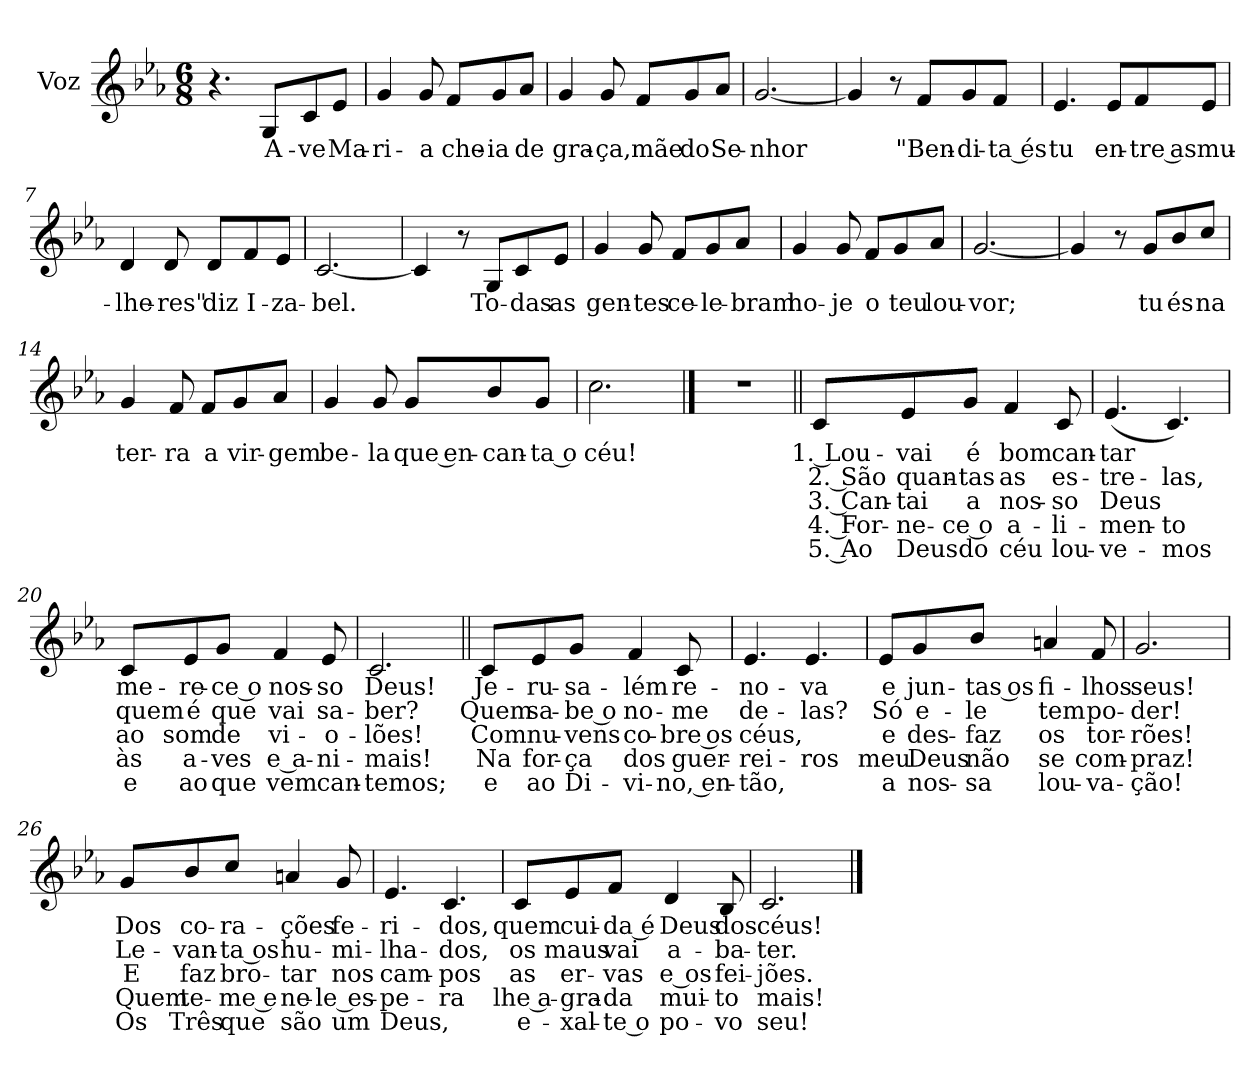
**kern	**text	**text	**text	**text	**text
*part1	*part1	*part1	*part1	*part1	*part1
*staff1	*staff1	*staff1	*staff1	*staff1	*staff1
*I"Voz	*	*	*	*	*
*I'Vo.	*	*	*	*	*
*clefG2	*	*	*	*	*
*k[b-e-a-]	*	*	*	*	*
*M6/8	*	*	*	*	*
*MM90	*	*	*	*	*
=1	=1	=1	=1	=1	=1
4.r	.	.	.	.	.
!	!LO:LY:b	!	!	!	!
8G/L	A-	.	.	.	.
!	!LO:LY:b	!	!	!	!
8c/	-ve	.	.	.	.
!	!LO:LY:b	!	!	!	!
8e-/J	Ma-	.	.	.	.
=2	=2	=2	=2	=2	=2
!	!LO:LY:b	!	!	!	!
4g/	-ri-	.	.	.	.
!	!LO:LY:b	!	!	!	!
8g/	-a	.	.	.	.
!	!LO:LY:b	!	!	!	!
8f/L	che-	.	.	.	.
!	!LO:LY:b	!	!	!	!
8g/	-ia	.	.	.	.
!	!LO:LY:b	!	!	!	!
8a-/J	de	.	.	.	.
=3	=3	=3	=3	=3	=3
!	!LO:LY:b	!	!	!	!
4g/	gra-	.	.	.	.
!	!LO:LY:b	!	!	!	!
8g/	-ça,	.	.	.	.
!	!LO:LY:b	!	!	!	!
8f/L	mãe	.	.	.	.
!	!LO:LY:b	!	!	!	!
8g/	do	.	.	.	.
!	!LO:LY:b	!	!	!	!
8a-/J	Se-	.	.	.	.
=4	=4	=4	=4	=4	=4
!	!LO:LY:b	!	!	!	!
[2.g/	-nhor	.	.	.	.
=5	=5	=5	=5	=5	=5
4g/]	.	.	.	.	.
8r	.	.	.	.	.
!	!LO:LY:b	!	!	!	!
8f/L	"Ben-	.	.	.	.
!	!LO:LY:b	!	!	!	!
8g/	-di-	.	.	.	.
!	!LO:LY:b	!	!	!	!
8f/J	-ta és	.	.	.	.
!!LO:LB:g=z
=6	=6	=6	=6	=6	=6
!	!LO:LY:b	!	!	!	!
4.e-/	tu	.	.	.	.
!	!LO:LY:b	!	!	!	!
8e-/L	en-	.	.	.	.
!	!LO:LY:b	!	!	!	!
8f/	-tre as	.	.	.	.
!	!LO:LY:b	!	!	!	!
8e-/J	mu-	.	.	.	.
=7	=7	=7	=7	=7	=7
!	!LO:LY:b	!	!	!	!
4d/	-lhe-	.	.	.	.
!	!LO:LY:b	!	!	!	!
8d/	-res"	.	.	.	.
!	!LO:LY:b	!	!	!	!
8d/L	diz	.	.	.	.
!	!LO:LY:b	!	!	!	!
8f/	I-	.	.	.	.
!	!LO:LY:b	!	!	!	!
8e-/J	-za-	.	.	.	.
=8	=8	=8	=8	=8	=8
!	!LO:LY:b	!	!	!	!
[2.c/	-bel.	.	.	.	.
=9	=9	=9	=9	=9	=9
4c/]	.	.	.	.	.
8r	.	.	.	.	.
!	!LO:LY:b	!	!	!	!
8G/L	To-	.	.	.	.
!	!LO:LY:b	!	!	!	!
8c/	-das	.	.	.	.
!	!LO:LY:b	!	!	!	!
8e-/J	as	.	.	.	.
=10	=10	=10	=10	=10	=10
!	!LO:LY:b	!	!	!	!
4g/	gen-	.	.	.	.
!	!LO:LY:b	!	!	!	!
8g/	-tes	.	.	.	.
!	!LO:LY:b	!	!	!	!
8f/L	ce-	.	.	.	.
!	!LO:LY:b	!	!	!	!
8g/	-le-	.	.	.	.
!	!LO:LY:b	!	!	!	!
8a-/J	-bram	.	.	.	.
!!LO:LB:g=z
=11	=11	=11	=11	=11	=11
!	!LO:LY:b	!	!	!	!
4g/	ho-	.	.	.	.
!	!LO:LY:b	!	!	!	!
8g/	-je	.	.	.	.
!	!LO:LY:b	!	!	!	!
8f/L	o	.	.	.	.
!	!LO:LY:b	!	!	!	!
8g/	teu	.	.	.	.
!	!LO:LY:b	!	!	!	!
8a-/J	lou-	.	.	.	.
=12	=12	=12	=12	=12	=12
!	!LO:LY:b	!	!	!	!
[2.g/	vor;	.	.	.	.
=13	=13	=13	=13	=13	=13
4g/]	.	.	.	.	.
8r	.	.	.	.	.
!	!LO:LY:b	!	!	!	!
8g/L	tu	.	.	.	.
!	!LO:LY:b	!	!	!	!
8b-/	és	.	.	.	.
!	!LO:LY:b	!	!	!	!
8cc/J	na	.	.	.	.
=14	=14	=14	=14	=14	=14
!	!LO:LY:b	!	!	!	!
4g/	ter-	.	.	.	.
!	!LO:LY:b	!	!	!	!
8f/	-ra	.	.	.	.
!	!LO:LY:b	!	!	!	!
8f/L	a	.	.	.	.
!	!LO:LY:b	!	!	!	!
8g/	vir-	.	.	.	.
!	!LO:LY:b	!	!	!	!
8a-/J	-gem	.	.	.	.
=15	=15	=15	=15	=15	=15
!	!LO:LY:b	!	!	!	!
4g/	be-	.	.	.	.
!	!LO:LY:b	!	!	!	!
8g/	-la	.	.	.	.
!	!LO:LY:b	!	!	!	!
8g/L	que en-	.	.	.	.
!	!LO:LY:b	!	!	!	!
8b-/	-can-	.	.	.	.
!	!LO:LY:b	!	!	!	!
8g/J	-ta o	.	.	.	.
!!LO:LB:g=z
=16	=16	=16	=16	=16	=16
!	!LO:LY:b	!	!	!	!
2.cc\	céu!	.	.	.	.
==17	==17	==17	==17	==17	==17
2.r	.	.	.	.	.
=18||	=18||	=18||	=18||	=18||	=18||
!	!LO:LY:b	!LO:LY:b	!LO:LY:b	!LO:LY:b	!LO:LY:b
8c/L	1. Lou-	2. São	3. Can-	4. For-	5. Ao
!	!LO:LY:b	!LO:LY:b	!LO:LY:b	!LO:LY:b	!LO:LY:b
8e-/	-vai	quan-	-tai	-ne-	Deus
!	!LO:LY:b	!LO:LY:b	!LO:LY:b	!LO:LY:b	!LO:LY:b
8g/J	é	-tas	a	-ce o	do
!	!LO:LY:b	!LO:LY:b	!LO:LY:b	!LO:LY:b	!LO:LY:b
4f/	bom	as	nos-	a-	céu
!	!LO:LY:b	!LO:LY:b	!LO:LY:b	!LO:LY:b	!LO:LY:b
8c/	can-	es-	-so	-li-	lou-
=19	=19	=19	=19	=19	=19
!	!LO:LY:b	!LO:LY:b	!LO:LY:b	!LO:LY:b	!LO:LY:b
(<4.e-/	tar	-tre-	Deus	-men-	-ve-
!	!	!LO:LY:b	!	!LO:LY:b	!LO:LY:b
4.c/)	.	-las,	.	-to	-mos
=20	=20	=20	=20	=20	=20
!	!LO:LY:b	!LO:LY:b	!LO:LY:b	!LO:LY:b	!LO:LY:b
8c/L	me-	quem	ao	às	e
!	!LO:LY:b	!LO:LY:b	!LO:LY:b	!LO:LY:b	!LO:LY:b
8e-/	-re-	é	som	a-	ao
!	!LO:LY:b	!LO:LY:b	!LO:LY:b	!LO:LY:b	!LO:LY:b
8g/J	-ce o	que	de	-ves	que
!	!LO:LY:b	!LO:LY:b	!LO:LY:b	!LO:LY:b	!LO:LY:b
4f/	nos-	vai	vi-	e a-	vem
!	!LO:LY:b	!LO:LY:b	!LO:LY:b	!LO:LY:b	!LO:LY:b
8e-/	-so	sa-	-o-	-ni-	can-
!!LO:LB:g=z
=21	=21	=21	=21	=21	=21
!	!LO:LY:b	!LO:LY:b	!LO:LY:b	!LO:LY:b	!LO:LY:b
2.c/	Deus!	-ber?	-lões!	-mais!	-temos;
=22||	=22||	=22||	=22||	=22||	=22||
!	!LO:LY:b	!LO:LY:b	!LO:LY:b	!LO:LY:b	!LO:LY:b
8c/L	Je-	Quem	Com	Na	e
!	!LO:LY:b	!LO:LY:b	!LO:LY:b	!LO:LY:b	!LO:LY:b
8e-/	-ru-	sa-	nu-	for-	ao
!	!LO:LY:b	!LO:LY:b	!LO:LY:b	!LO:LY:b	!LO:LY:b
8g/J	-sa-	-be o	-vens	-ça	Di-
!	!LO:LY:b	!LO:LY:b	!LO:LY:b	!LO:LY:b	!LO:LY:b
4f/	-lém	no-	co-	dos	-vi-
!	!LO:LY:b	!LO:LY:b	!LO:LY:b	!LO:LY:b	!LO:LY:b
8c/	re-	-me	-bre os	guer-	-no, en-
=23	=23	=23	=23	=23	=23
!	!LO:LY:b	!LO:LY:b	!LO:LY:b	!LO:LY:b	!LO:LY:b
4.e-/	-no-	de-	céus,	rei-	-tão,
!	!LO:LY:b	!LO:LY:b	!	!LO:LY:b	!
4.e-/	-va	-las?	.	-ros	.
=24	=24	=24	=24	=24	=24
!	!LO:LY:b	!LO:LY:b	!LO:LY:b	!LO:LY:b	!LO:LY:b
8e-/L	e	Só	e	meu	a
!	!LO:LY:b	!LO:LY:b	!LO:LY:b	!LO:LY:b	!LO:LY:b
8g/	jun-	e-	des-	Deus	nos-
!	!LO:LY:b	!LO:LY:b	!LO:LY:b	!LO:LY:b	!LO:LY:b
8b-/J	-tas os	-le	-faz	não	-sa
!	!LO:LY:b	!LO:LY:b	!LO:LY:b	!LO:LY:b	!LO:LY:b
4an/	fi-	tem	os	se	lou-
!	!LO:LY:b	!LO:LY:b	!LO:LY:b	!LO:LY:b	!LO:LY:b
8f/	-lhos	po-	tor-	com-	-va-
=25	=25	=25	=25	=25	=25
!	!LO:LY:b	!LO:LY:b	!LO:LY:b	!LO:LY:b	!LO:LY:b
2.g/	seus!	-der!	-rões!	-praz!	-ção!
!!LO:LB:g=z
=26	=26	=26	=26	=26	=26
!	!LO:LY:b	!LO:LY:b	!LO:LY:b	!LO:LY:b	!LO:LY:b
8g/L	Dos	Le-	E	Quem	Os
!	!LO:LY:b	!LO:LY:b	!LO:LY:b	!LO:LY:b	!LO:LY:b
8b-/	co-	-van-	faz	te-	Três
!	!LO:LY:b	!LO:LY:b	!LO:LY:b	!LO:LY:b	!LO:LY:b
8cc/J	-ra-	-ta os	bro-	me e	que
!	!LO:LY:b	!LO:LY:b	!LO:LY:b	!LO:LY:b	!LO:LY:b
4an/	-ções	hu-	-tar	ne-	são
!	!LO:LY:b	!LO:LY:b	!LO:LY:b	!LO:LY:b	!LO:LY:b
8g/	fe-	-mi-	nos	-le es-	um
=27	=27	=27	=27	=27	=27
!	!LO:LY:b	!LO:LY:b	!LO:LY:b	!LO:LY:b	!LO:LY:b
4.e-/	-ri-	-lha-	cam-	-pe-	-Deus,
!	!LO:LY:b	!LO:LY:b	!LO:LY:b	!LO:LY:b	!
4.c/	-dos,	-dos,	-pos	-ra	.
=28	=28	=28	=28	=28	=28
!	!LO:LY:b	!LO:LY:b	!LO:LY:b	!LO:LY:b	!LO:LY:b
8c/L	quem	os	as	lhe a-	e-
!	!LO:LY:b	!LO:LY:b	!LO:LY:b	!LO:LY:b	!LO:LY:b
8e-/	cui-	maus	er-	-gra-	-xal-
!	!LO:LY:b	!LO:LY:b	!LO:LY:b	!LO:LY:b	!LO:LY:b
8f/J	-da é	vai	-vas	-da	-te o
!	!LO:LY:b	!LO:LY:b	!LO:LY:b	!LO:LY:b	!LO:LY:b
4d/	Deus	a-	e os	mui-	po-
!	!LO:LY:b	!LO:LY:b	!LO:LY:b	!LO:LY:b	!LO:LY:b
8B-/	dos	-ba-	fei-	-to	-vo
=29	=29	=29	=29	=29	=29
!	!LO:LY:b	!LO:LY:b	!LO:LY:b	!LO:LY:b	!LO:LY:b
2.c/	céus!	-ter.	-jões.	mais!	seu!
==	==	==	==	==	==
*-	*-	*-	*-	*-	*-
